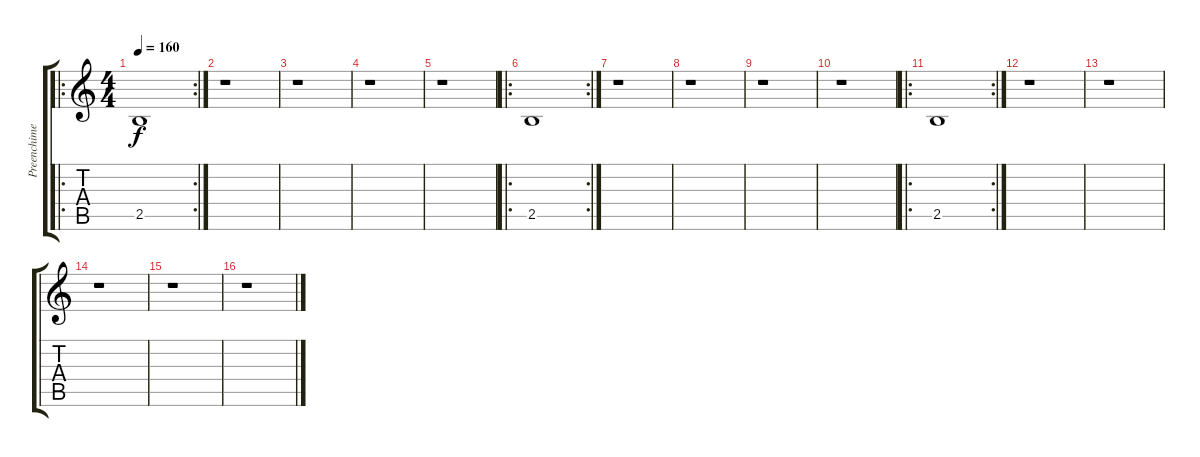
\track ("Preenchimentos" "Preenchime") {instrument distortionguitar}
\staff {score tabs}
\tuning (E4 B3 G3 D3 A2 E2) {hide}
\ro
\rc 2
\ts (4 4)
\tempo 160
\clef g2
\ks c
2.5.1{dy f} |
r.1 |
r.1 |
r.1 |
r.1 |
\ro
\rc 2
2.5.1 |
r.1 |
r.1 |
r.1 |
r.1 |
\ro
\rc 2
2.5.1 |
r.1 |
r.1 |
r.1 |
r.1 |
r.1
